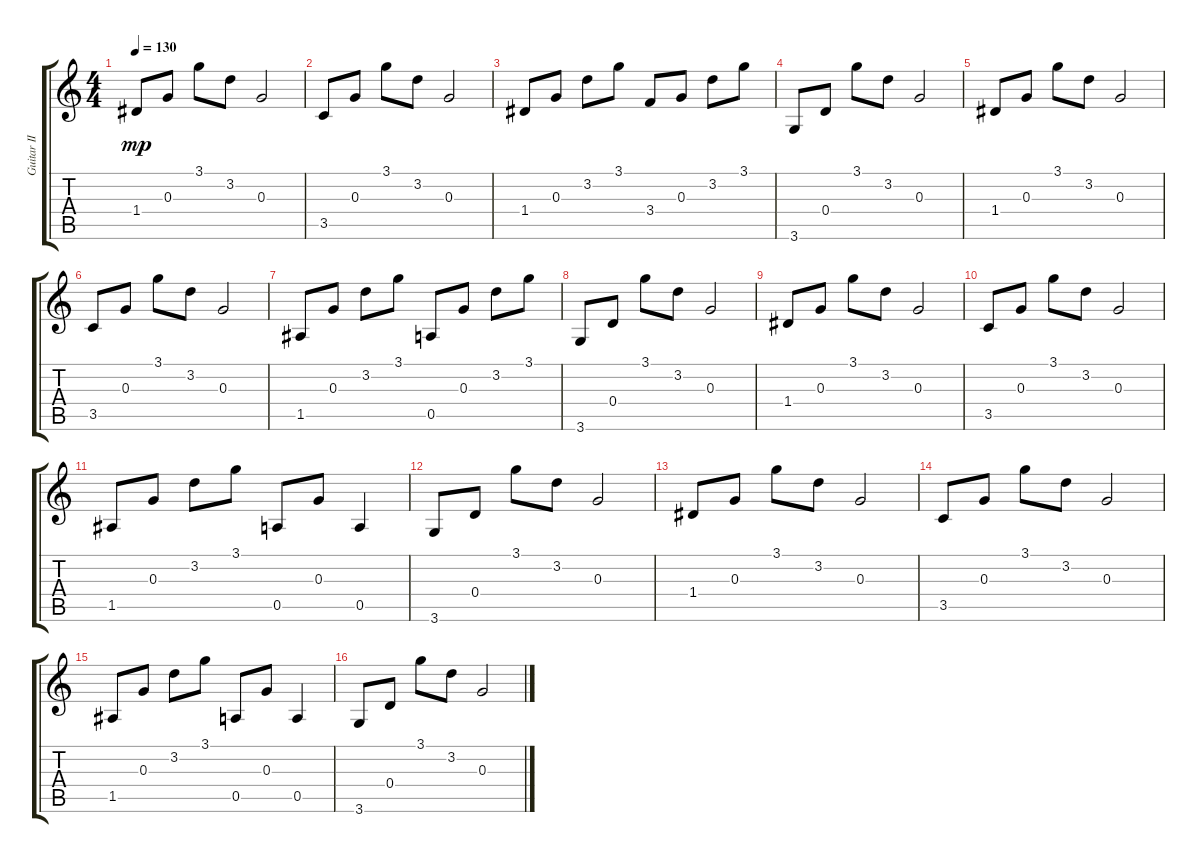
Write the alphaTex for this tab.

\track ("Guitar II" "Guitar II") {instrument electricguitarclean}
\staff {score tabs}
\tuning (E4 B3 G3 D3 A2 E2) {hide}
\ts (4 4)
\tempo 130
\clef g2
\ks c
1.4.8{dy mp} 0.3.8 3.1.8 3.2.8 0.3.2 |
3.5.8 0.3.8 3.1.8 3.2.8 0.3.2 |
1.4.8 0.3.8 3.2.8 3.1.8 3.4.8 0.3.8 3.2.8 3.1.8 |
3.6.8 0.4.8 3.1.8 3.2.8 0.3.2 |
1.4.8 0.3.8 3.1.8 3.2.8 0.3.2 |
3.5.8 0.3.8 3.1.8 3.2.8 0.3.2 |
1.5.8 0.3.8 3.2.8 3.1.8 0.5.8 0.3.8 3.2.8 3.1.8 |
3.6.8 0.4.8 3.1.8 3.2.8 0.3.2 |
1.4.8 0.3.8 3.1.8 3.2.8 0.3.2 |
3.5.8 0.3.8 3.1.8 3.2.8 0.3.2 |
1.5.8 0.3.8 3.2.8 3.1.8 0.5.8 0.3.8 0.5.4 |
3.6.8 0.4.8 3.1.8 3.2.8 0.3.2 |
1.4.8 0.3.8 3.1.8 3.2.8 0.3.2 |
3.5.8 0.3.8 3.1.8 3.2.8 0.3.2 |
1.5.8 0.3.8 3.2.8 3.1.8 0.5.8 0.3.8 0.5.4 |
3.6.8 0.4.8 3.1.8 3.2.8 0.3.2
